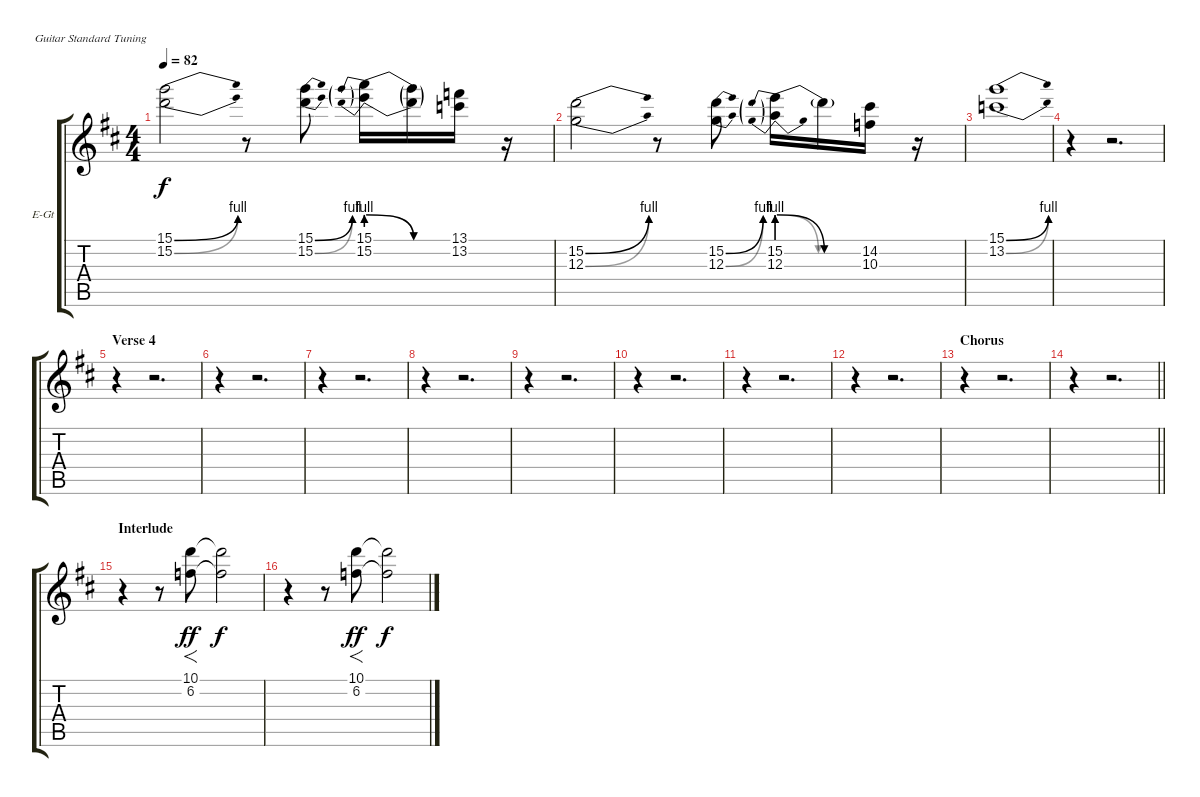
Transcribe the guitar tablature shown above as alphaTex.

\bracketExtendMode groupsimilarinstruments
\firstSystemTrackNameOrientation horizontal
\otherSystemsTrackNameOrientation horizontal
\track ("Track 3" "E-Gt") {instrument electricguitarjazz}
\staff {score tabs}
\tuning (E4 B3 G3 D3 A2 E2)
\ts (4 4)
\tempo 82
\clef g2
\ks d
(15.1{be (bend 0 0 60 4)} 15.2{be (bend 0 0 60 4)}).2{dy f} r.8 (15.1{be (bend 0 0 60 4)} 15.2{be (bend 0 0 60 4)}).8 (15.1{be (prebendrelease 0 4 60 0)} 15.2{be (prebendrelease 0 4 60 0)}).16 (15.1{be (hold 0 0 60 0) t} 15.2{be (hold 0 0 60 0) t}).16 (13.1 13.2).16 r.16 |
(15.2{be (bend 0 0 60 4)} 12.3{be (bend 0 0 60 4)}).2 r.8 (15.2{be (bend 0 0 60 4)} 12.3{be (bend 0 0 60 4)}).8 (15.2{be (prebendrelease 0 4 60 0)} 12.3{be (prebendrelease 0 4 60 0)}).16 15.2{be (hold 0 0 60 0) t}.16 (14.2 10.3).16 r.16 |
(15.1{be (bend 0 0 60 4)} 13.2{be (bend 0 0 60 4)}).1 |
r.4 r.2{d} |
\section ("" "Verse 4")
r.4 r.2{d} |
r.4 r.2{d} |
r.4 r.2{d} |
r.4 r.2{d} |
r.4 r.2{d} |
r.4 r.2{d} |
r.4 r.2{d} |
r.4 r.2{d} |
\section ("" "Chorus")
r.4 r.2{d} |
\barLineRight lightlight
r.4 r.2{d} |
\section ("" "Interlude")
r.4 r.8 (10.1 6.2).8{f dy ff} (10.1{t} 6.2{t}).2{dy f} |
r.4 r.8 (10.1 6.2).8{f dy ff} (10.1{t} 6.2{t}).2{dy f}
